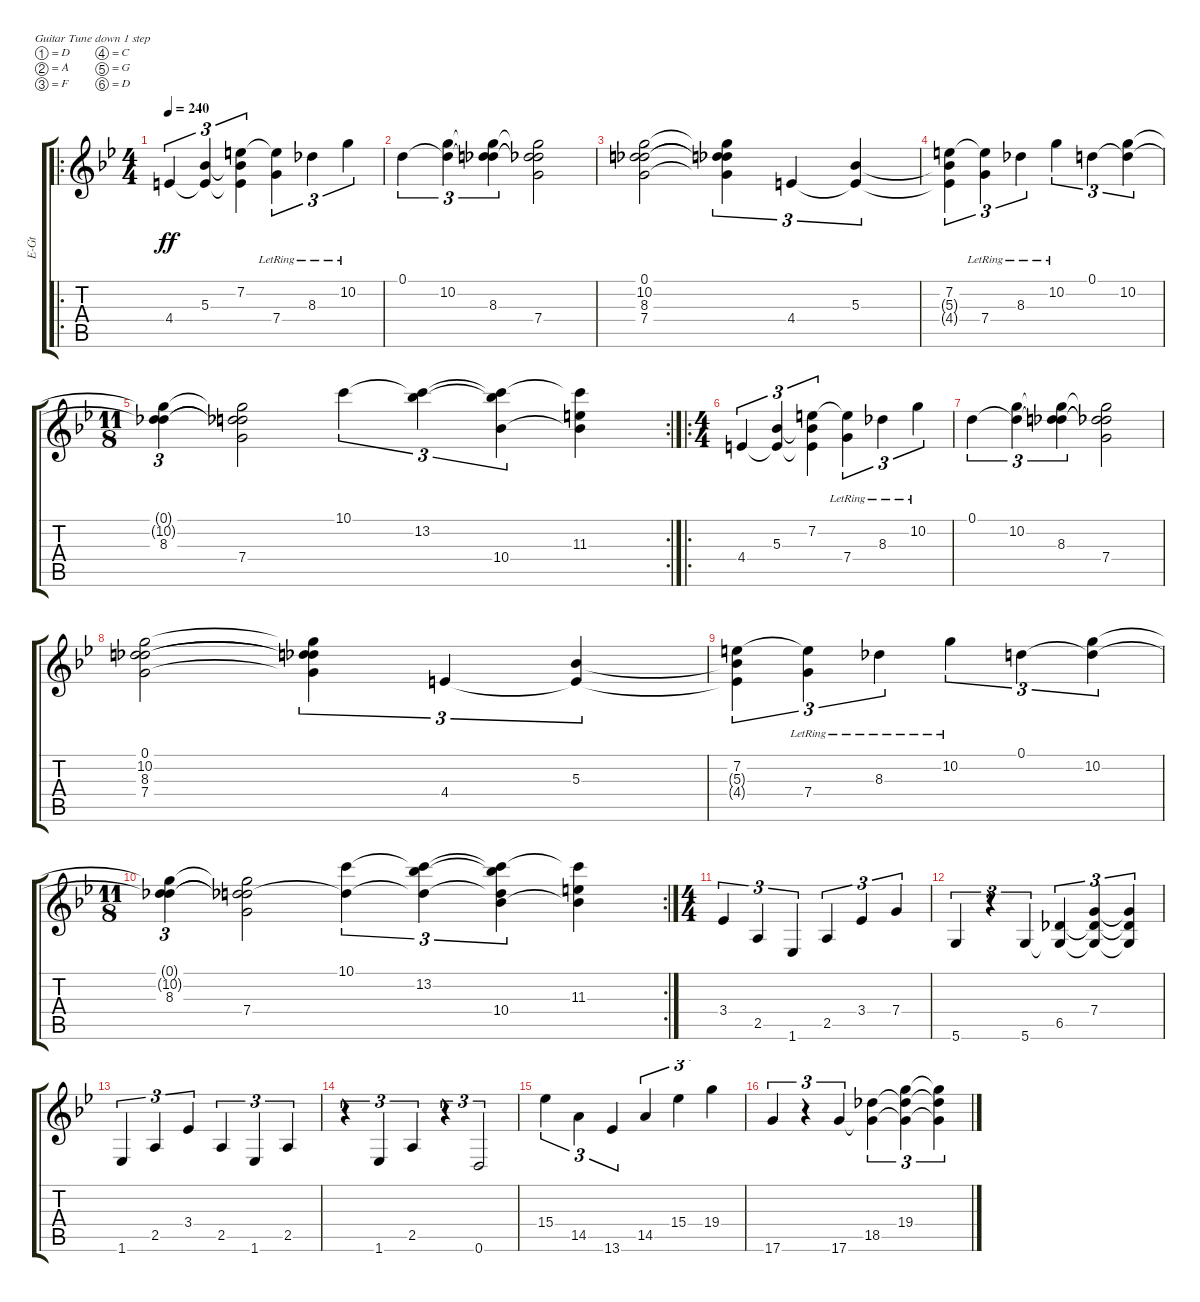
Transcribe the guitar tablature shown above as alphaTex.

\defaultSystemsLayout 4
\bracketExtendMode groupsimilarinstruments
\otherSystemsTrackNameOrientation horizontal
\track ("Electric Guitar" "E-Gt") {instrument distortionguitar}
\staff {score tabs}
\tuning (D4 A3 F3 C3 G2 D2)
\ro
\ts (4 4)
\tempo 240
\clef g2
\ks bb
4.4{acc #}.4{tu (3 2) dy ff instrument distortionguitar beam Up} (5.3{acc forcenatural} 4.4{t acc #}).4{tu (3 2) beam Up} (7.2{acc #} 5.3{t acc forcenatural} 4.4{t acc #}).4{tu (3 2) beam Down} (7.4{lr acc forcenatural} 7.2{t acc #}).4{tu (3 2) beam Down} 8.3{lr acc b}.4{tu (3 2) beam Down} 10.2{lr acc forcenatural}.4{tu (3 2) beam Down} |
0.1{acc forcenatural}.4{tu (3 2) beam Down} (10.2{acc forcenatural} 0.1{t acc forcenatural}).4{tu (3 2) beam Down} (8.3{acc b} 0.1{t acc forcenatural} 10.2{t acc forcenatural}).4{tu (3 2) beam Down} (7.4{acc forcenatural} 0.1{t acc forcenatural} 10.2{t acc forcenatural} 8.3{t acc b}).2{beam Down} |
(10.2{acc forcenatural} 8.3{acc b} 7.4{acc forcenatural} 0.1{acc forcenatural}).2{beam Down} (7.4{t acc forcenatural} 8.3{t acc b} 10.2{t acc forcenatural} 0.1{t acc forcenatural}).4{tu (3 2) beam Down} 4.4{acc #}.4{tu (3 2) beam Up} (5.3{acc forcenatural} 4.4{t acc #}).4{tu (3 2) beam Up} |
(7.2{acc #} 5.3{t acc forcenatural} 4.4{t acc #}).4{tu (3 2) beam Down} (7.4{lr acc forcenatural} 7.2{t acc #}).4{tu (3 2) beam Down} 8.3{lr acc b}.4{tu (3 2) beam Down} 10.2{lr acc forcenatural}.4{tu (3 2) beam Down} 0.1{acc forcenatural}.4{tu (3 2) beam Down} (10.2{acc forcenatural} 0.1{t acc forcenatural}).4{tu (3 2) beam Down} |
\rc 2
\ts (11 8)
(8.3{acc b} 0.1{t acc forcenatural} 10.2{t acc forcenatural}).4{tu (3 2) beam Down} (7.4{acc forcenatural} 0.1{t acc forcenatural} 10.2{t acc forcenatural} 8.3{t acc b}).2{beam Down} 10.1{acc forcenatural}.4{tu (3 2) beam Down} (13.2{acc forcenatural} 10.1{t acc forcenatural}).4{tu (3 2) beam Down} (13.2{t acc forcenatural} 10.1{t acc forcenatural} 10.4{acc forcenatural}).4{tu (3 2) beam Down} (11.3{acc #} 10.1{t acc forcenatural} 10.4{t acc forcenatural}).4{beam Down} |
\ro
\ts (4 4)
4.4{acc #}.4{tu (3 2) beam Up} (5.3{acc forcenatural} 4.4{t acc #}).4{tu (3 2) beam Up} (7.2{acc #} 5.3{t acc forcenatural} 4.4{t acc #}).4{tu (3 2) beam Down} (7.4{lr acc forcenatural} 7.2{t acc #}).4{tu (3 2) beam Down} 8.3{lr acc b}.4{tu (3 2) beam Down} 10.2{lr acc forcenatural}.4{tu (3 2) beam Down} |
0.1{acc forcenatural}.4{tu (3 2) beam Down} (10.2{acc forcenatural} 0.1{t acc forcenatural}).4{tu (3 2) beam Down} (8.3{acc b} 0.1{t acc forcenatural} 10.2{t acc forcenatural}).4{tu (3 2) beam Down} (7.4{acc forcenatural} 0.1{t acc forcenatural} 10.2{t acc forcenatural} 8.3{t acc b}).2{beam Down} |
(10.2{acc forcenatural} 8.3{acc b} 7.4{acc forcenatural} 0.1{acc forcenatural}).2{beam Down} (7.4{t acc forcenatural} 8.3{t acc b} 10.2{t acc forcenatural} 0.1{t acc forcenatural}).4{tu (3 2) beam Down} 4.4{acc #}.4{tu (3 2) beam Up} (5.3{acc forcenatural} 4.4{t acc #}).4{tu (3 2) beam Up} |
(7.2{acc #} 5.3{t acc forcenatural} 4.4{t acc #}).4{tu (3 2) beam Down} (7.4{lr acc forcenatural} 7.2{t acc #}).4{tu (3 2) beam Down} 8.3{lr acc b}.4{tu (3 2) beam Down} 10.2{lr acc forcenatural}.4{tu (3 2) beam Down} 0.1{acc forcenatural}.4{tu (3 2) beam Down} (10.2{acc forcenatural} 0.1{t acc forcenatural}).4{tu (3 2) beam Down} |
\rc 2
\ts (11 8)
(8.3{acc b} 0.1{t acc forcenatural} 10.2{t acc forcenatural}).4{tu (3 2) beam Down} (7.4{acc forcenatural} 0.1{t acc forcenatural} 10.2{t acc forcenatural} 8.3{t acc b}).2{beam Down} (10.1{acc forcenatural} 8.3{t acc b}).4{tu (3 2) beam Down} (13.2{acc forcenatural} 10.1{t acc forcenatural} 8.3{t acc b}).4{tu (3 2) beam Down} (13.2{t acc forcenatural} 10.1{t acc forcenatural} 10.4{acc forcenatural} 8.3{t acc b}).4{tu (3 2) beam Down} (11.3{acc #} 10.1{t acc forcenatural} 10.4{t acc forcenatural}).4{beam Down} |
\ts (4 4)
3.4{acc forcenatural}.4{tu (3 2) beam Up} 2.5{acc forcenatural}.4{tu (3 2) beam Up} 1.6{acc forcenatural}.4{tu (3 2) beam Up} 2.5{acc forcenatural}.4{tu (3 2) beam Up} 3.4{acc forcenatural}.4{tu (3 2) beam Up} 7.4{acc forcenatural}.4{tu (3 2) beam Up} |
5.6{acc forcenatural}.4{tu (3 2) beam Up} r.4{tu (3 2) beam Up} 5.6{acc forcenatural}.4{tu (3 2) beam Up} (6.5{acc b} 5.6{t acc forcenatural}).4{tu (3 2) beam Up} (7.4{acc forcenatural} 5.6{t acc forcenatural} 6.5{t acc b}).4{tu (3 2) beam Up} (7.4{t acc forcenatural} 6.5{t acc b} 5.6{t acc forcenatural}).4{tu (3 2) beam Up} |
1.6{acc forcenatural}.4{tu (3 2) beam Up} 2.5{acc forcenatural}.4{tu (3 2) beam Up} 3.4{acc forcenatural}.4{tu (3 2) beam Up} 2.5{acc forcenatural}.4{tu (3 2) beam Up} 1.6{acc forcenatural}.4{tu (3 2) beam Up} 2.5{acc forcenatural}.4{tu (3 2) beam Up} |
r.4{tu (3 2) beam Down} 1.6{acc forcenatural}.4{tu (3 2) beam Up} 2.5{acc forcenatural}.4{tu (3 2) beam Up} r.4{tu (3 2) beam Up} 0.6{acc forcenatural}.2{tu (3 2) beam Up} |
15.4{acc forcenatural}.4{tu (3 2) beam Down} 14.5{acc forcenatural}.4{tu (3 2) beam Down} 13.6{acc forcenatural}.4{tu (3 2) beam Up} 14.5{acc forcenatural}.4{tu (3 2) beam Up} 15.4{acc forcenatural}.4{tu (3 2) beam Down} 19.4{acc forcenatural}.4{tu (3 2) beam Down} |
17.6{acc forcenatural}.4{tu (3 2) beam Up} r.4{tu (3 2) beam Up} 17.6{acc forcenatural}.4{tu (3 2) beam Up} (18.5{acc b} 17.6{t acc forcenatural}).4{tu (3 2) beam Down} (19.4{acc forcenatural} 18.5{t acc b} 17.6{t acc forcenatural}).4{tu (3 2) beam Down} (19.4{t acc forcenatural} 18.5{t acc b} 17.6{t acc forcenatural}).4{tu (3 2) beam Down}
